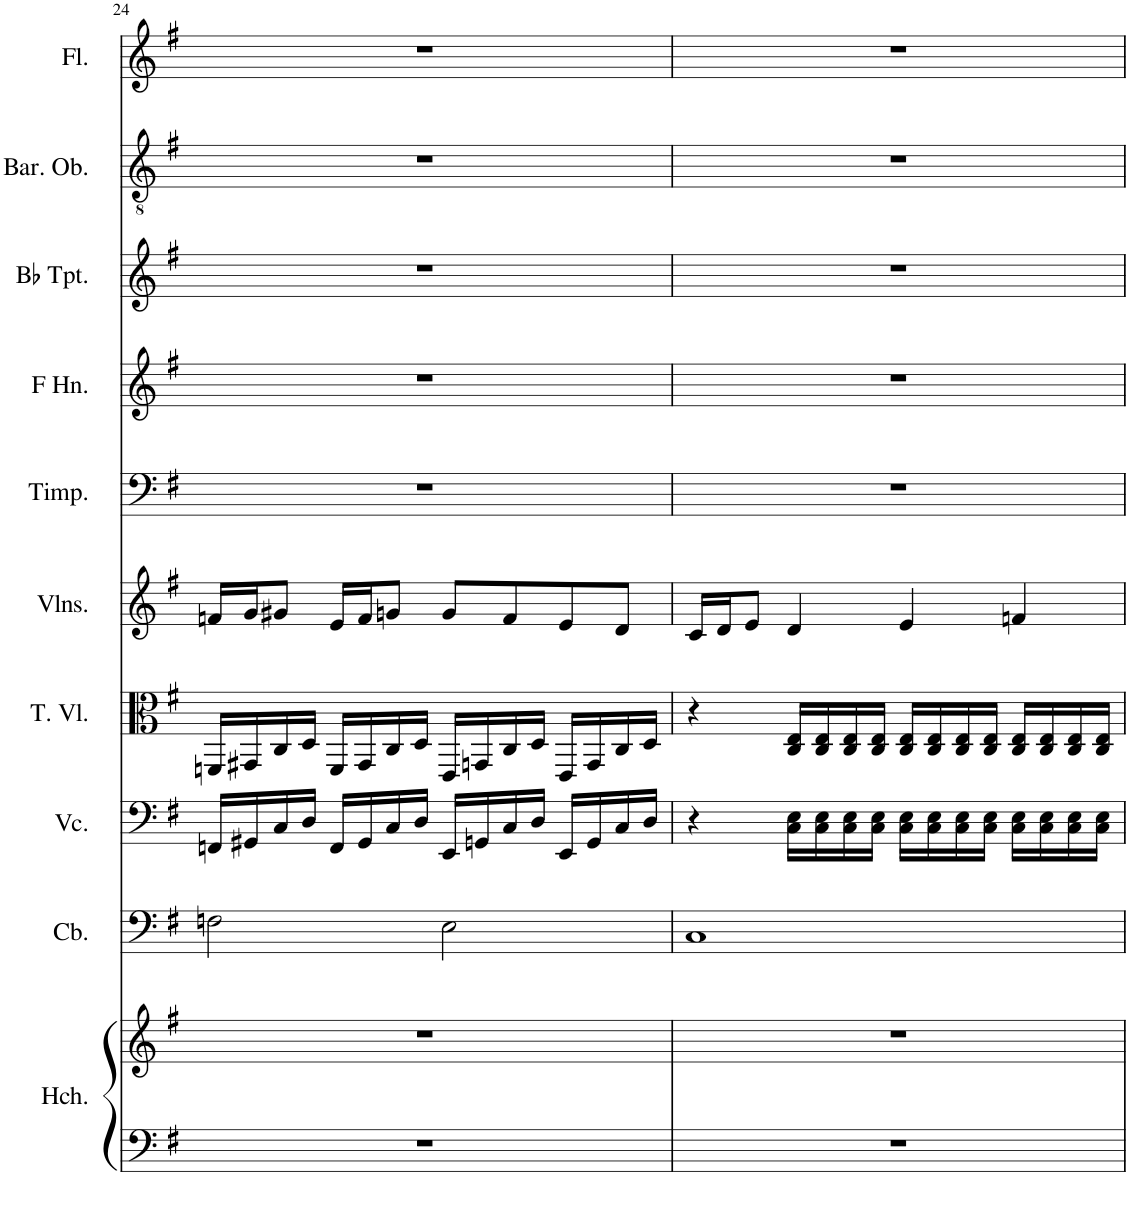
**kern	**kern	**kern	**kern	**kern	**kern	**kern	**kern	**kern	**kern	**kern
*part10	*part10	*part9	*part8	*part7	*part6	*part5	*part4	*part3	*part2	*part1
*staff11	*staff10	*staff9	*staff8	*staff7	*staff6	*staff5	*staff4	*staff3	*staff2	*staff1
*I"Harpsichord	*	*I"Contrabass, Cb.	*I"Violoncello, Vcl.	*I"Tenor Viol, Vla.	*I"Violins, Vl.I	*I"Timpani, Tp.	*I"Horn in F, Hn.	*I"Bb Trumpet, Tr.	*I"Baritone Oboe, Ob.	*I"Flute, Fl.
*I'Hch.	*	*I'Cb.	*I'Vc.	*I'T. Vl.	*I'Vlns.	*I'Timp.	*I'F Hn.	*I'Bb Tpt.	*I'Bar. Ob.	*I'Fl.
!!LO:PB:g=z
*clefF4	*clefG2	*clefF4	*clefF4	*clefC3	*clefG2	*clefF4	*clefG2	*clefG2	*clefGv2	*clefG2
*	*	*Trd7c12	*	*	*	*	*Trd4c7	*Trd1c2	*	*
*k[f#]	*k[f#]	*k[f#]	*k[f#]	*k[f#]	*k[f#]	*k[f#]	*k[f#]	*k[f#]	*k[f#]	*k[f#]
*M4/4	*M4/4	*M4/4	*M4/4	*M4/4	*M4/4	*M4/4	*M4/4	*M4/4	*M4/4	*M4/4
=24	=24	=24	=24	=24	=24	=24	=24	=24	=24	=24
1r	1r	2Fn\	16FFn/LL	16FFn/LL	16fn/LL	1r	1r	1r	1r	1r
.	.	.	16GG#X/	16GG#X/	16g/J	.	.	.	.	.
.	.	.	16C/	16C/	8g#X/J	.	.	.	.	.
.	.	.	16D/JJ	16D/JJ	.	.	.	.	.	.
.	.	.	16FF/LL	16FF/LL	16e/LL	.	.	.	.	.
.	.	.	16GG#/	16GG#/	16f/J	.	.	.	.	.
.	.	.	16C/	16C/	8gn/J	.	.	.	.	.
.	.	.	16D/JJ	16D/JJ	.	.	.	.	.	.
.	.	2E\	16EE/LL	16EE/LL	8g/L	.	.	.	.	.
.	.	.	16GGn/	16GGn/	.	.	.	.	.	.
.	.	.	16C/	16C/	8f/	.	.	.	.	.
.	.	.	16D/JJ	16D/JJ	.	.	.	.	.	.
.	.	.	16EE/LL	16EE/LL	8e/	.	.	.	.	.
.	.	.	16GG/	16GG/	.	.	.	.	.	.
.	.	.	16C/	16C/	8d/J	.	.	.	.	.
.	.	.	16D/JJ	16D/JJ	.	.	.	.	.	.
=25	=25	=25	=25	=25	=25	=25	=25	=25	=25	=25
1r	1r	1C	4r	4r	16c/LL	1r	1r	1r	1r	1r
.	.	.	.	.	16d/J	.	.	.	.	.
.	.	.	.	.	8e/J	.	.	.	.	.
.	.	.	16C\ 16E\LL	16C/ 16E/LL	4d/	.	.	.	.	.
.	.	.	16C\ 16E\	16C/ 16E/	.	.	.	.	.	.
.	.	.	16C\ 16E\	16C/ 16E/	.	.	.	.	.	.
.	.	.	16C\ 16E\JJ	16C/ 16E/JJ	.	.	.	.	.	.
.	.	.	16C\ 16E\LL	16C/ 16E/LL	4e/	.	.	.	.	.
.	.	.	16C\ 16E\	16C/ 16E/	.	.	.	.	.	.
.	.	.	16C\ 16E\	16C/ 16E/	.	.	.	.	.	.
.	.	.	16C\ 16E\JJ	16C/ 16E/JJ	.	.	.	.	.	.
.	.	.	16C\ 16E\LL	16C/ 16E/LL	4fn/	.	.	.	.	.
.	.	.	16C\ 16E\	16C/ 16E/	.	.	.	.	.	.
.	.	.	16C\ 16E\	16C/ 16E/	.	.	.	.	.	.
.	.	.	16C\ 16E\JJ	16C/ 16E/JJ	.	.	.	.	.	.
=	=	=	=	=	=	=	=	=	=	=
*-	*-	*-	*-	*-	*-	*-	*-	*-	*-	*-
